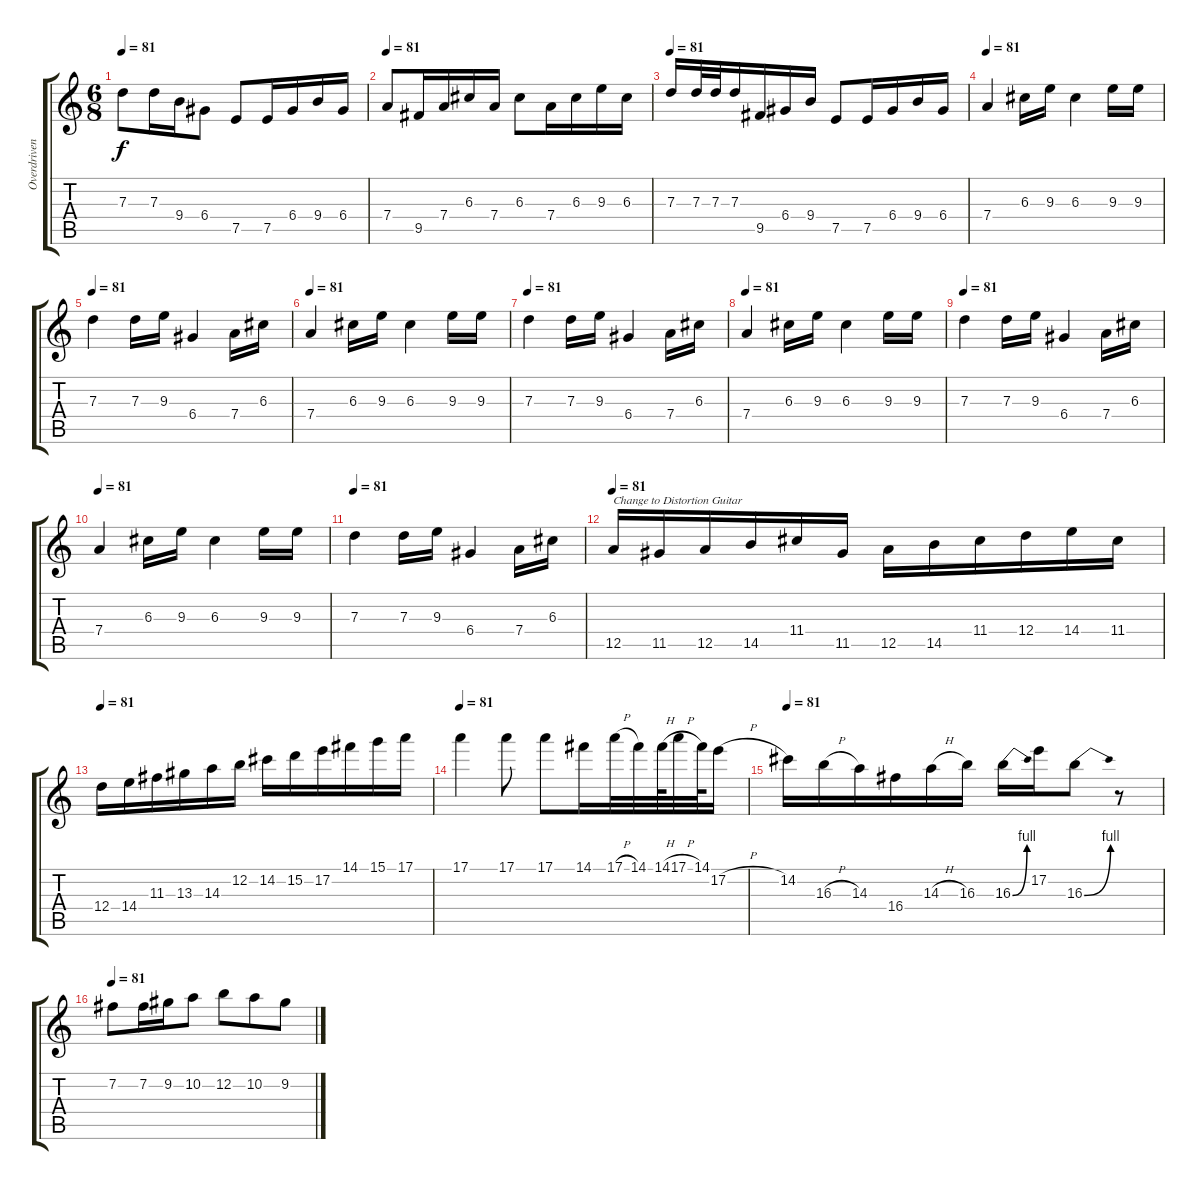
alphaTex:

\track ("Overdriven Guitar 1" "Overdriven") {instrument overdrivenguitar}
\staff {score tabs}
\tuning (E4 B3 G3 D3 A2 E2) {hide}
\ts (6 8)
\tempo 81
\clef g2
\ks c
7.3.8{dy f} 7.3.16 9.4.16 6.4.8 7.5.8 7.5.16 6.4.16 9.4.16 6.4.16 |
\tempo 81
7.4.8 9.5.16 7.4.16 6.3.16 7.4.16 6.3.8 7.4.16 6.3.16 9.3.16 6.3.16 |
\tempo 81
7.3.16 7.3.32 7.3.32 7.3.16 9.5.16 6.4.16 9.4.16 7.5.8 7.5.16 6.4.16 9.4.16 6.4.16 |
\tempo 81
7.4.4 6.3.16 9.3.16 6.3.4 9.3.16 9.3.16 |
\tempo 81
7.3.4 7.3.16 9.3.16 6.4.4 7.4.16 6.3.16 |
\tempo 81
7.4.4 6.3.16 9.3.16 6.3.4 9.3.16 9.3.16 |
\tempo 81
7.3.4 7.3.16 9.3.16 6.4.4 7.4.16 6.3.16 |
\tempo 81
7.4.4 6.3.16 9.3.16 6.3.4 9.3.16 9.3.16 |
\tempo 81
7.3.4 7.3.16 9.3.16 6.4.4 7.4.16 6.3.16 |
\tempo 81
7.4.4 6.3.16 9.3.16 6.3.4 9.3.16 9.3.16 |
\tempo 81
7.3.4 7.3.16 9.3.16 6.4.4 7.4.16 6.3.16 |
\tempo 81
12.5.16{txt "Change to Distortion Guitar" instrument distortionguitar} 11.5.16 12.5.16 14.5.16 11.4.16 11.5.16 12.5.16 14.5.16 11.4.16 12.4.16 14.4.16 11.4.16 |
\tempo 81
12.4.16{instrument distortionguitar} 14.4.16 11.3.16 13.3.16 14.3.16 12.2.16 14.2.16 15.2.16 17.2.16 14.1.16 15.1.16 17.1.16 |
\tempo 81
17.1.4{instrument distortionguitar} 17.1.8 17.1.8 14.1.16 17.1{h}.32 14.1.32 14.1{h}.64 17.1{h}.32 14.1.64 17.2{h}.16 |
\tempo 81
14.2.16{instrument distortionguitar} 16.3{h}.16 14.3.16 16.4.16 14.3{h}.16 16.3.16 16.3{be (bend 0 0 60 4)}.16 17.2.16 16.3{be (bend 0 0 60 4)}.8 r.8 |
\tempo 81
7.2.8{instrument distortionguitar} 7.2.16 9.2.16 10.2.8 12.2.8 10.2.8 9.2.8
